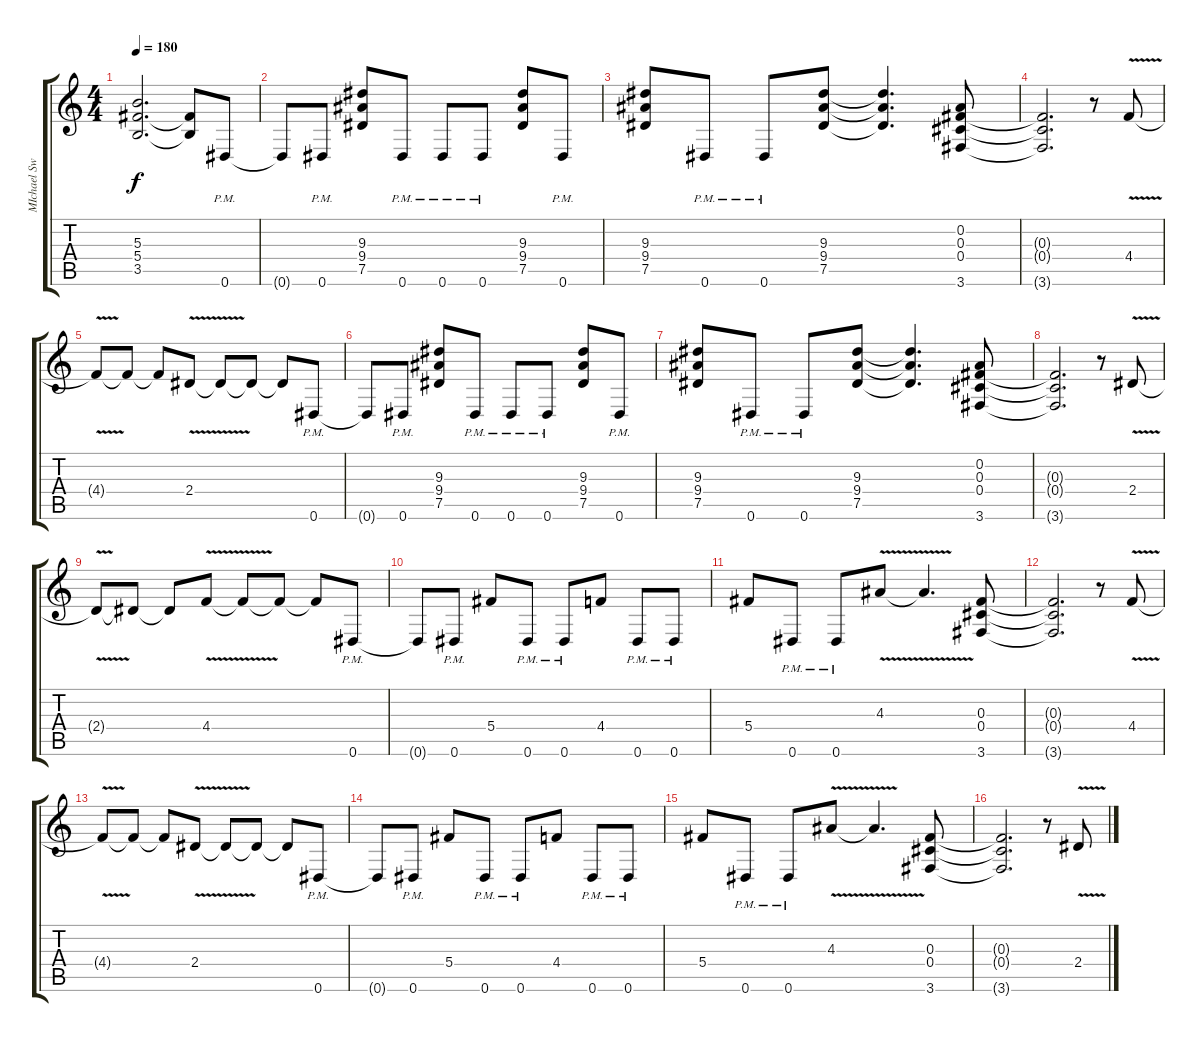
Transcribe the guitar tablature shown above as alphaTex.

\track ("MIchael Sweet Rythm" "MIchael Sw") {instrument distortionguitar}
\staff {score tabs}
\tuning (Eb4 Bb3 Gb3 Db3 Ab2 Eb2) {hide}
\ts (4 4)
\tempo 180
\clef g2
\ks c
(5.3 5.4 3.5).2{d dy f} (5.4{t} 3.5{t}).8 0.6{pm}.8 |
0.6{t}.8 0.6{pm}.8 (9.3 9.4 7.5).8 0.6{pm}.8 0.6{pm}.8 0.6{pm}.8 (9.3 9.4 7.5).8 0.6{pm}.8 |
(9.3 9.4 7.5).8 0.6{pm}.8 0.6{pm}.8 (9.3 9.4 7.5).8 (9.3{t} 9.4{t} 7.5{t}).4{d} (0.2 0.3 0.4 3.6).8 |
(0.3{t} 0.4{t} 3.6{t}).2{d} r.8 4.4{v}.8 |
4.4{t}.8 4.4{t}.8 4.4{t}.8 2.4{v}.8 2.4{t}.8 2.4{t}.8 2.4{t}.8 0.6{pm}.8 |
0.6{t}.8 0.6{pm}.8 (9.3 9.4 7.5).8 0.6{pm}.8 0.6{pm}.8 0.6{pm}.8 (9.3 9.4 7.5).8 0.6{pm}.8 |
(9.3 9.4 7.5).8 0.6{pm}.8 0.6{pm}.8 (9.3 9.4 7.5).8 (9.3{t} 9.4{t} 7.5{t}).4{d} (0.2 0.3 0.4 3.6).8 |
(0.3{t} 0.4{t} 3.6{t}).2{d} r.8 2.4{v}.8 |
2.4{t}.8 2.4{t}.8 2.4{t}.8 4.4{v}.8 4.4{t}.8 4.4{t}.8 4.4{t}.8 0.6{pm}.8 |
0.6{t}.8 0.6{pm}.8 5.4.8 0.6{pm}.8 0.6{pm}.8 4.4.8 0.6{pm}.8 0.6{pm}.8 |
5.4.8 0.6{pm}.8 0.6{pm}.8 4.3{v}.8 4.3{v t}.4{d} (0.3 0.4 3.6).8 |
(0.3{t} 0.4{t} 3.6{t}).2{d} r.8 4.4{v}.8 |
4.4{t}.8 4.4{t}.8 4.4{t}.8 2.4{v}.8 2.4{t}.8 2.4{t}.8 2.4{t}.8 0.6{pm}.8 |
0.6{t}.8 0.6{pm}.8 5.4.8 0.6{pm}.8 0.6{pm}.8 4.4.8 0.6{pm}.8 0.6{pm}.8 |
5.4.8 0.6{pm}.8 0.6{pm}.8 4.3{v}.8 4.3{v t}.4{d} (0.3 0.4 3.6).8 |
(0.3{t} 0.4{t} 3.6{t}).2{d} r.8 2.4{v}.8
